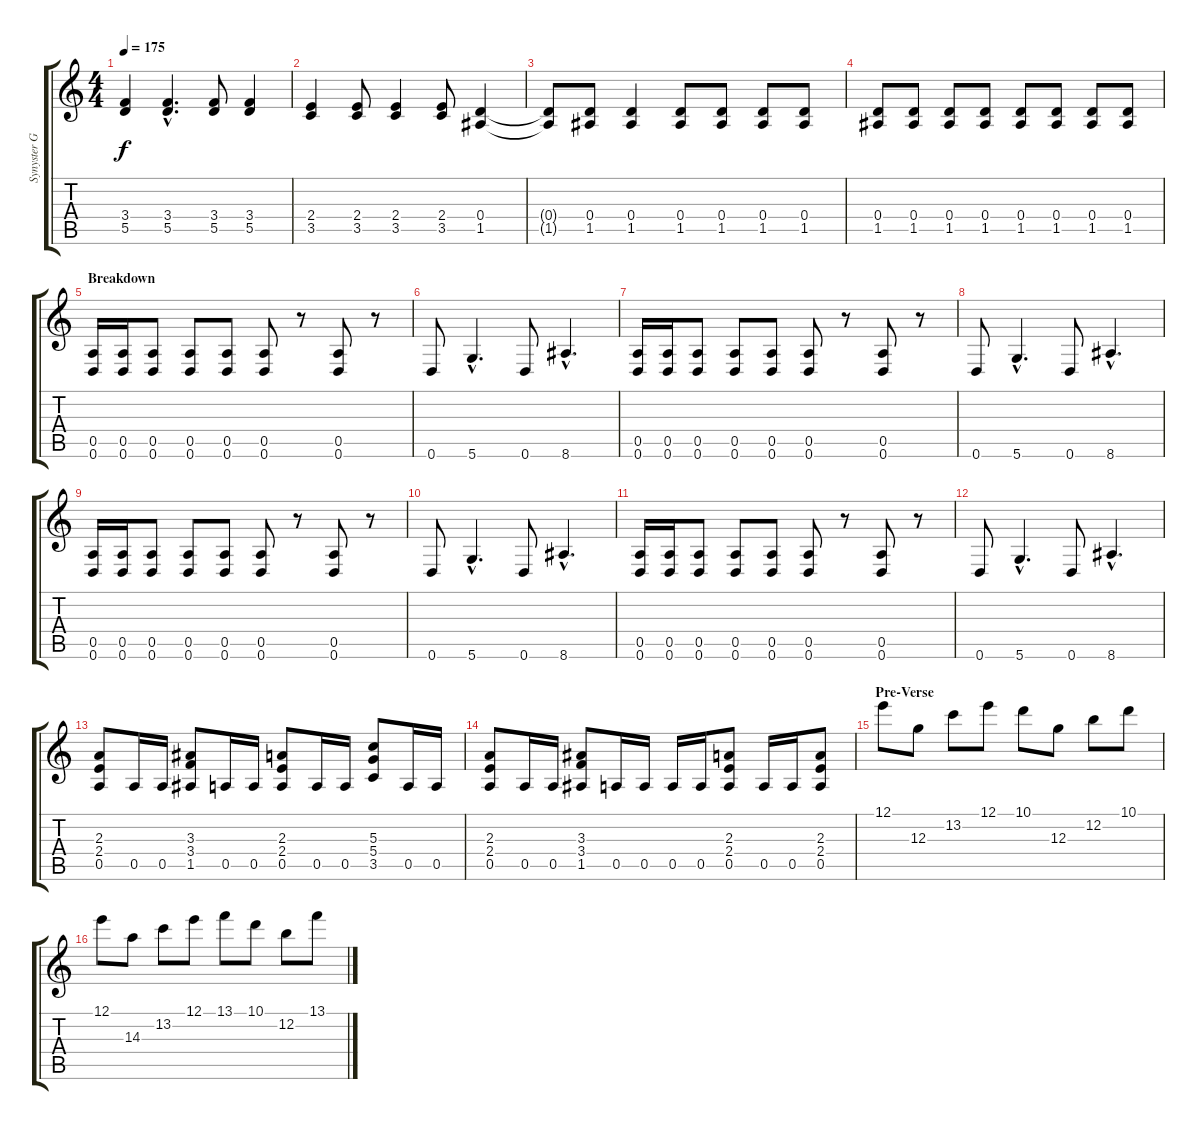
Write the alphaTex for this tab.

\track ("Synyster Gates" "Synyster G") {instrument distortionguitar}
\staff {score tabs}
\tuning (E4 B3 G3 D3 A2 D2) {hide}
\ts (4 4)
\tempo 175
\clef g2
\ks c
(3.4 5.5).4{dy f} (3.4{hac} 5.5{hac}).4{d} (3.4 5.5).8 (3.4 5.5).4 |
(2.4 3.5).4 (2.4 3.5).8 (2.4 3.5).4 (2.4 3.5).8 (0.4 1.5).4 |
(0.4{t} 1.5{t}).8 (0.4 1.5).8 (0.4 1.5).4 (0.4 1.5).8 (0.4 1.5).8 (0.4 1.5).8 (0.4 1.5).8 |
(0.4 1.5).8 (0.4 1.5).8 (0.4 1.5).8 (0.4 1.5).8 (0.4 1.5).8 (0.4 1.5).8 (0.4 1.5).8 (0.4 1.5).8 |
\section ("" "Breakdown")
(0.5 0.6).16 (0.5 0.6).16 (0.5 0.6).8 (0.5 0.6).8 (0.5 0.6).8 (0.5 0.6).8 r.8 (0.5 0.6).8 r.8 |
0.6.8 5.6{hac}.4{d} 0.6.8 8.6{hac}.4{d} |
(0.5 0.6).16 (0.5 0.6).16 (0.5 0.6).8 (0.5 0.6).8 (0.5 0.6).8 (0.5 0.6).8 r.8 (0.5 0.6).8 r.8 |
0.6.8 5.6{hac}.4{d} 0.6.8 8.6{hac}.4{d} |
(0.5 0.6).16 (0.5 0.6).16 (0.5 0.6).8 (0.5 0.6).8 (0.5 0.6).8 (0.5 0.6).8 r.8 (0.5 0.6).8 r.8 |
0.6.8 5.6{hac}.4{d} 0.6.8 8.6{hac}.4{d} |
(0.5 0.6).16 (0.5 0.6).16 (0.5 0.6).8 (0.5 0.6).8 (0.5 0.6).8 (0.5 0.6).8 r.8 (0.5 0.6).8 r.8 |
0.6.8 5.6{hac}.4{d} 0.6.8 8.6{hac}.4{d} |
(2.3 2.4 0.5).8 0.5.16 0.5.16 (3.3 3.4 1.5).8 0.5.16 0.5.16 (2.3 2.4 0.5).8 0.5.16 0.5.16 (5.3 5.4 3.5).8 0.5.16 0.5.16 |
(2.3 2.4 0.5).8 0.5.16 0.5.16 (3.3 3.4 1.5).8 0.5.16 0.5.16 0.5.16 0.5.16 (2.3 2.4 0.5).8 0.5.16 0.5.16 (2.3 2.4 0.5).8 |
\section ("" "Pre-Verse")
12.1.8 12.3.8 13.2.8 12.1.8 10.1.8 12.3.8 12.2.8 10.1.8 |
12.1.8 14.3.8 13.2.8 12.1.8 13.1.8 10.1.8 12.2.8 13.1.8
